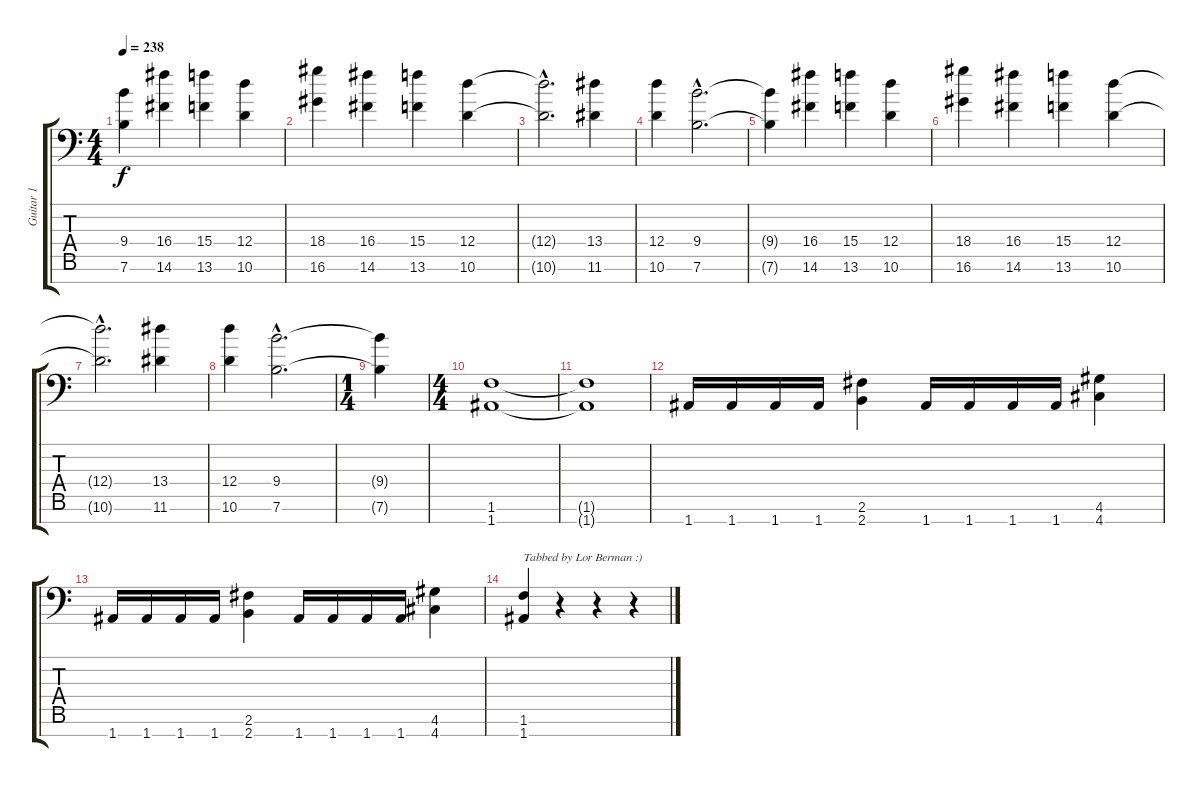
\track ("Guitar 1" "Guitar 1") {instrument distortionguitar}
\staff {score tabs}
\tuning (E4 B3 Gb3 D3 A2 E2 A1) {hide}
\ts (4 4)
\tempo 238
\clef f4
\ks c
(9.4{t} 7.6{t}).4{dy f} (16.4 14.6).4 (15.4 13.6).4 (12.4 10.6).4 |
(18.4 16.6).4 (16.4 14.6).4 (15.4 13.6).4 (12.4 10.6).4 |
(12.4{hac t} 10.6{hac t}).2{d} (13.4 11.6).4 |
(12.4 10.6).4 (9.4{hac} 7.6{hac}).2{d} |
(9.4{t} 7.6{t}).4 (16.4 14.6).4 (15.4 13.6).4 (12.4 10.6).4 |
(18.4 16.6).4 (16.4 14.6).4 (15.4 13.6).4 (12.4 10.6).4 |
(12.4{hac t} 10.6{hac t}).2{d} (13.4 11.6).4 |
(12.4 10.6).4 (9.4{hac} 7.6{hac}).2{d} |
\ts (1 4)
(9.4{t} 7.6{t}).4 |
\ts (4 4)
(1.6 1.7).1 |
(1.6{t} 1.7{t}).1 |
1.7.16 1.7.16 1.7.16 1.7.16 (2.6 2.7).4 1.7.16 1.7.16 1.7.16 1.7.16 (4.6 4.7).4 |
1.7.16 1.7.16 1.7.16 1.7.16 (2.6 2.7).4 1.7.16 1.7.16 1.7.16 1.7.16 (4.6 4.7).4 |
(1.6 1.7).4{txt "Tabbed by Lor Berman :)"} r.4 r.4 r.4
